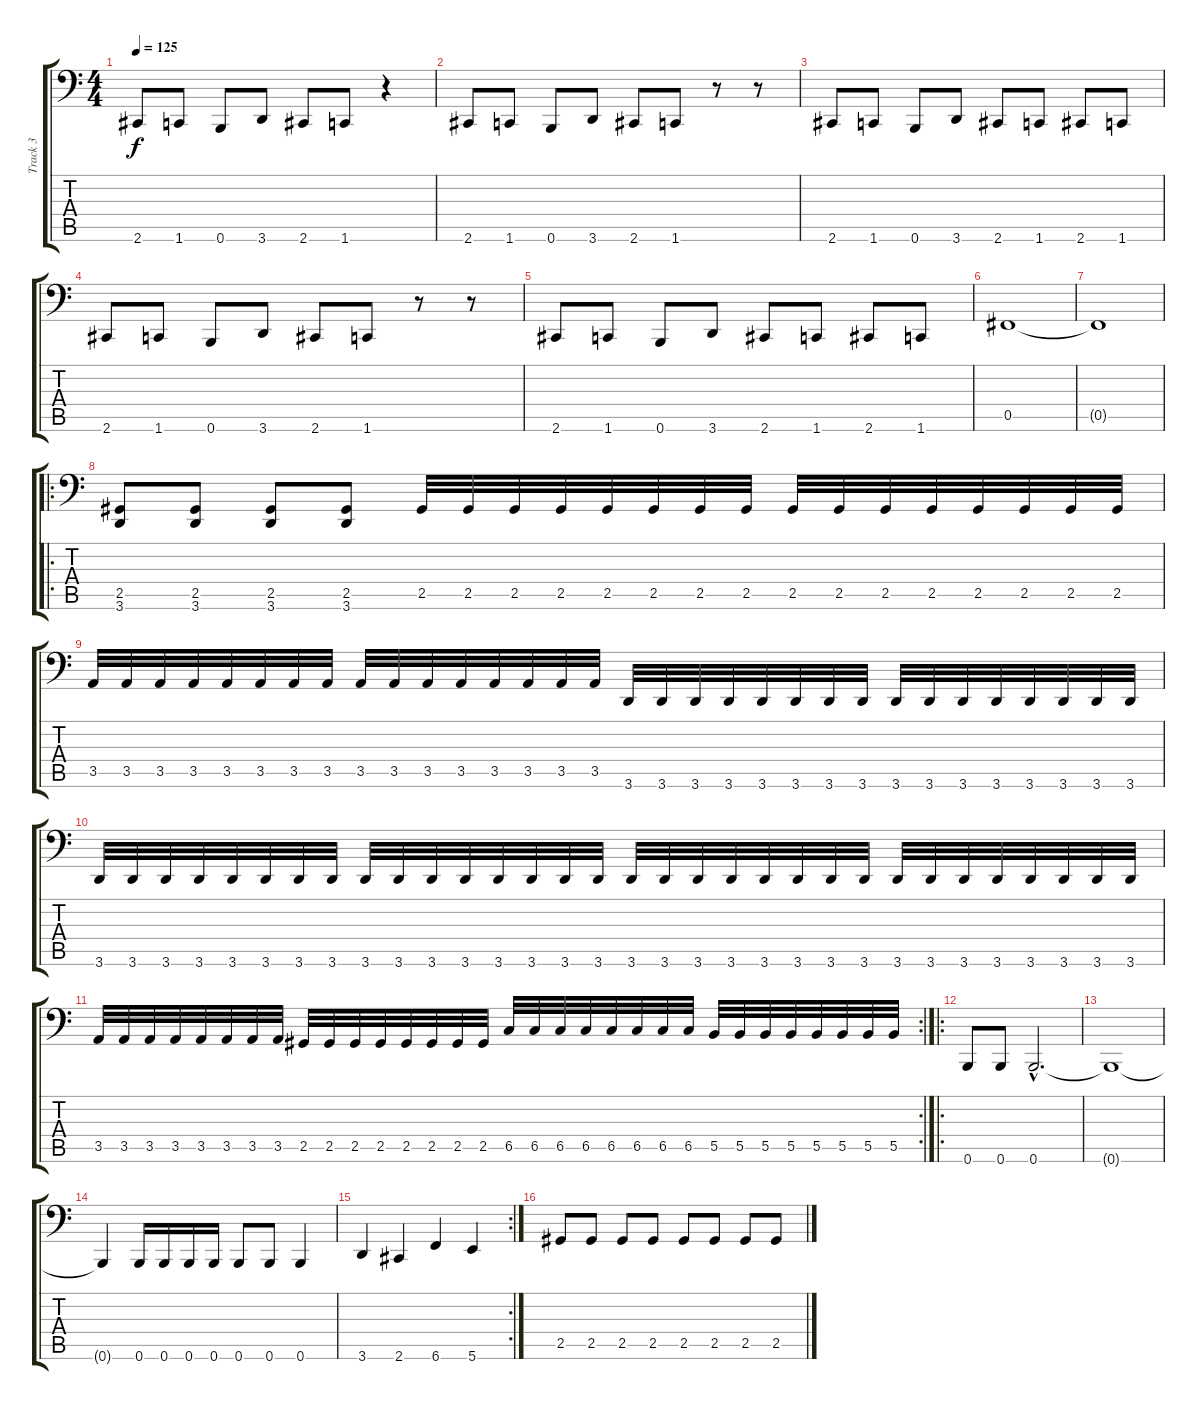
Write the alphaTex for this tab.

\track ("Track 3" "Track 3") {instrument electricbasspick}
\staff {score tabs}
\tuning (Db3 Ab2 E2 B1 Gb1 B0) {hide}
\ts (4 4)
\tempo 125
\clef f4
\ks c
2.6.8{dy f} 1.6.8 0.6.8 3.6.8 2.6.8 1.6.8 r.4 |
2.6.8 1.6.8 0.6.8 3.6.8 2.6.8 1.6.8 r.8 r.8 |
2.6.8 1.6.8 0.6.8 3.6.8 2.6.8 1.6.8 2.6.8 1.6.8 |
2.6.8 1.6.8 0.6.8 3.6.8 2.6.8 1.6.8 r.8 r.8 |
2.6.8 1.6.8 0.6.8 3.6.8 2.6.8 1.6.8 2.6.8 1.6.8 |
0.5.1 |
0.5{t}.1 |
\ro
(2.5 3.6).8 (2.5 3.6).8 (2.5 3.6).8 (2.5 3.6).8 2.5.32 2.5.32 2.5.32 2.5.32 2.5.32 2.5.32 2.5.32 2.5.32 2.5.32 2.5.32 2.5.32 2.5.32 2.5.32 2.5.32 2.5.32 2.5.32 |
3.5.32 3.5.32 3.5.32 3.5.32 3.5.32 3.5.32 3.5.32 3.5.32 3.5.32 3.5.32 3.5.32 3.5.32 3.5.32 3.5.32 3.5.32 3.5.32 3.6.32 3.6.32 3.6.32 3.6.32 3.6.32 3.6.32 3.6.32 3.6.32 3.6.32 3.6.32 3.6.32 3.6.32 3.6.32 3.6.32 3.6.32 3.6.32 |
3.6.32 3.6.32 3.6.32 3.6.32 3.6.32 3.6.32 3.6.32 3.6.32 3.6.32 3.6.32 3.6.32 3.6.32 3.6.32 3.6.32 3.6.32 3.6.32 3.6.32 3.6.32 3.6.32 3.6.32 3.6.32 3.6.32 3.6.32 3.6.32 3.6.32 3.6.32 3.6.32 3.6.32 3.6.32 3.6.32 3.6.32 3.6.32 |
\rc 2
3.5.32 3.5.32 3.5.32 3.5.32 3.5.32 3.5.32 3.5.32 3.5.32 2.5.32 2.5.32 2.5.32 2.5.32 2.5.32 2.5.32 2.5.32 2.5.32 6.5.32 6.5.32 6.5.32 6.5.32 6.5.32 6.5.32 6.5.32 6.5.32 5.5.32 5.5.32 5.5.32 5.5.32 5.5.32 5.5.32 5.5.32 5.5.32 |
\ro
0.6.8 0.6.8 0.6{hac}.2{d} |
0.6{t}.1 |
0.6{t}.4 0.6.16 0.6.16 0.6.16 0.6.16 0.6.8 0.6.8 0.6.4 |
\rc 2
3.6.4 2.6.4 6.6.4 5.6.4 |
2.5.8 2.5.8 2.5.8 2.5.8 2.5.8 2.5.8 2.5.8 2.5.8
